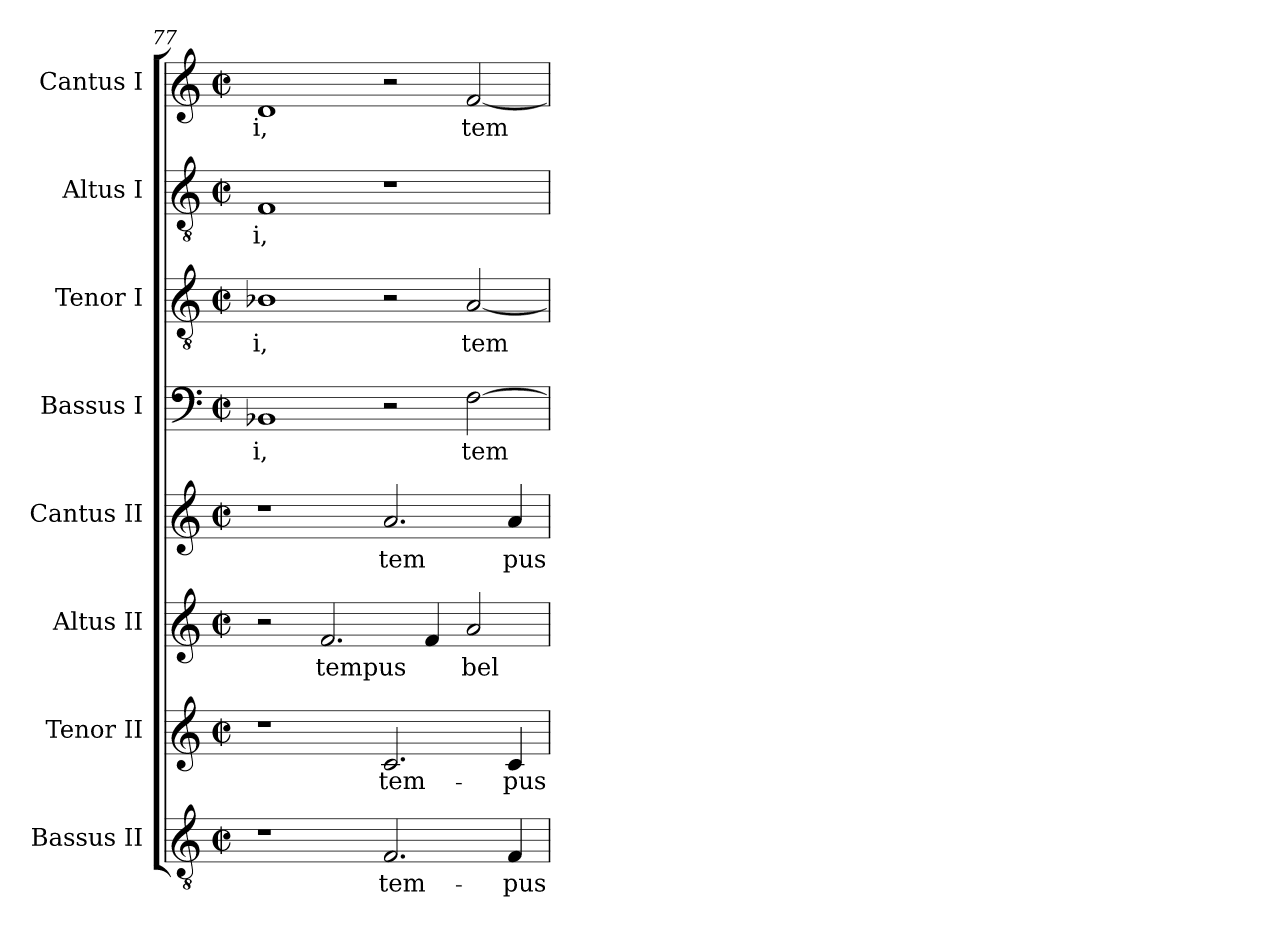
**kern	**text	**kern	**text	**kern	**text	**kern	**text	**kern	**text	**kern	**text	**kern	**text	**kern	**text
*part8	*part8	*part7	*part7	*part6	*part6	*part5	*part5	*part4	*part4	*part3	*part3	*part2	*part2	*part1	*part1
*staff8	*staff8	*staff7	*staff7	*staff6	*staff6	*staff5	*staff5	*staff4	*staff4	*staff3	*staff3	*staff2	*staff2	*staff1	*staff1
*I"Bassus II	*	*I"Tenor II	*	*I"Altus II	*	*I"Cantus II	*	*I"Bassus I	*	*I"Tenor I	*	*I"Altus I	*	*I"Cantus I	*
*clefGv2	*	*clefG2	*	*clefG2	*	*clefG2	*	*clefF4	*	*clefGv2	*	*clefGv2	*	*clefG2	*
*	*	*	*	*	*	*k[]	*	*	*	*	*	*	*	*	*
*	*	*	*	*	*	*C:	*	*	*	*	*	*	*	*	*
*M2/2	*	*M2/2	*	*M2/2	*	*M2/2	*	*M2/2	*	*M2/2	*	*M2/2	*	*M2/2	*
*met(c|)	*	*met(c|)	*	*met(c|)	*	*met(c|)	*	*met(c|)	*	*met(c|)	*	*met(c|)	*	*met(c|)	*
=77	=77	=77	=77	=77	=77	=77	=77	=77	=77	=77	=77	=77	=77	=77	=77
!	!	!	!	!	!	!	!	!	!LO:LY:b:cj	!	!LO:LY:b:cj	!	!LO:LY:b:cj	!	!LO:LY:b:cj
1r	.	1r	.	2r	.	1r	.	1BB-X	i,	1B-X	i,	1F	i,	1d	-i,
!	!	!	!	!	!LO:LY:b:cj	!	!	!	!	!	!	!	!	!	!
.	.	.	.	2.f/	tempus	.	.	.	.	.	.	.	.	.	.
!	!LO:LY:b:cj	!	!LO:LY:b:cj	!	!	!	!LO:LY:b:cj	!	!	!	!	!	!	!	!
2.F/	tem-	2.c/	tem-	.	.	2.a/	tem	2r	.	2r	.	1r	.	2r	.
.	.	.	.	4f/	.	.	.	.	.	.	.	.	.	.	.
!	!	!	!	!	!LO:LY:b:cj	!	!	!	!LO:LY:b	!	!LO:LY:b	!	!	!	!LO:LY:b
.	.	.	.	2a/	bel	.	.	[>2F\	tem	[<2A/	tem	.	.	[<2f/	tem-
!	!LO:LY:b:cj	!	!LO:LY:b:cj	!	!	!	!LO:LY:b:cj	!	!	!	!	!	!	!	!
4F/	-pus	4c/	-pus	.	.	4a/	pus	.	.	.	.	.	.	.	.
=	=	=	=	=	=	=	=	=	=	=	=	=	=	=	=
*-	*-	*-	*-	*-	*-	*-	*-	*-	*-	*-	*-	*-	*-	*-	*-
